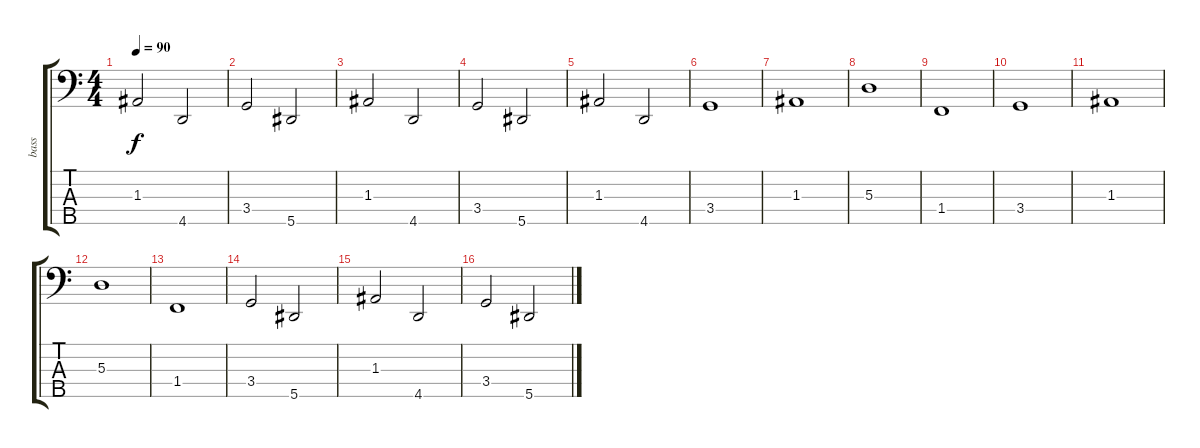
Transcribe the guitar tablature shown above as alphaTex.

\track ("bass" "bass") {instrument electricbassfinger}
\staff {score tabs}
\tuning (G2 D2 A1 E1 Bb0) {hide}
\ts (4 4)
\tempo 90
\clef f4
\ks c
1.3.2{dy f} 4.5.2 |
3.4.2 5.5.2 |
1.3.2 4.5.2 |
3.4.2 5.5.2 |
1.3.2 4.5.2 |
3.4.1 |
1.3.1 |
5.3.1 |
1.4.1 |
3.4.1 |
1.3.1 |
5.3.1 |
1.4.1 |
3.4.2 5.5.2 |
1.3.2 4.5.2 |
3.4.2 5.5.2
